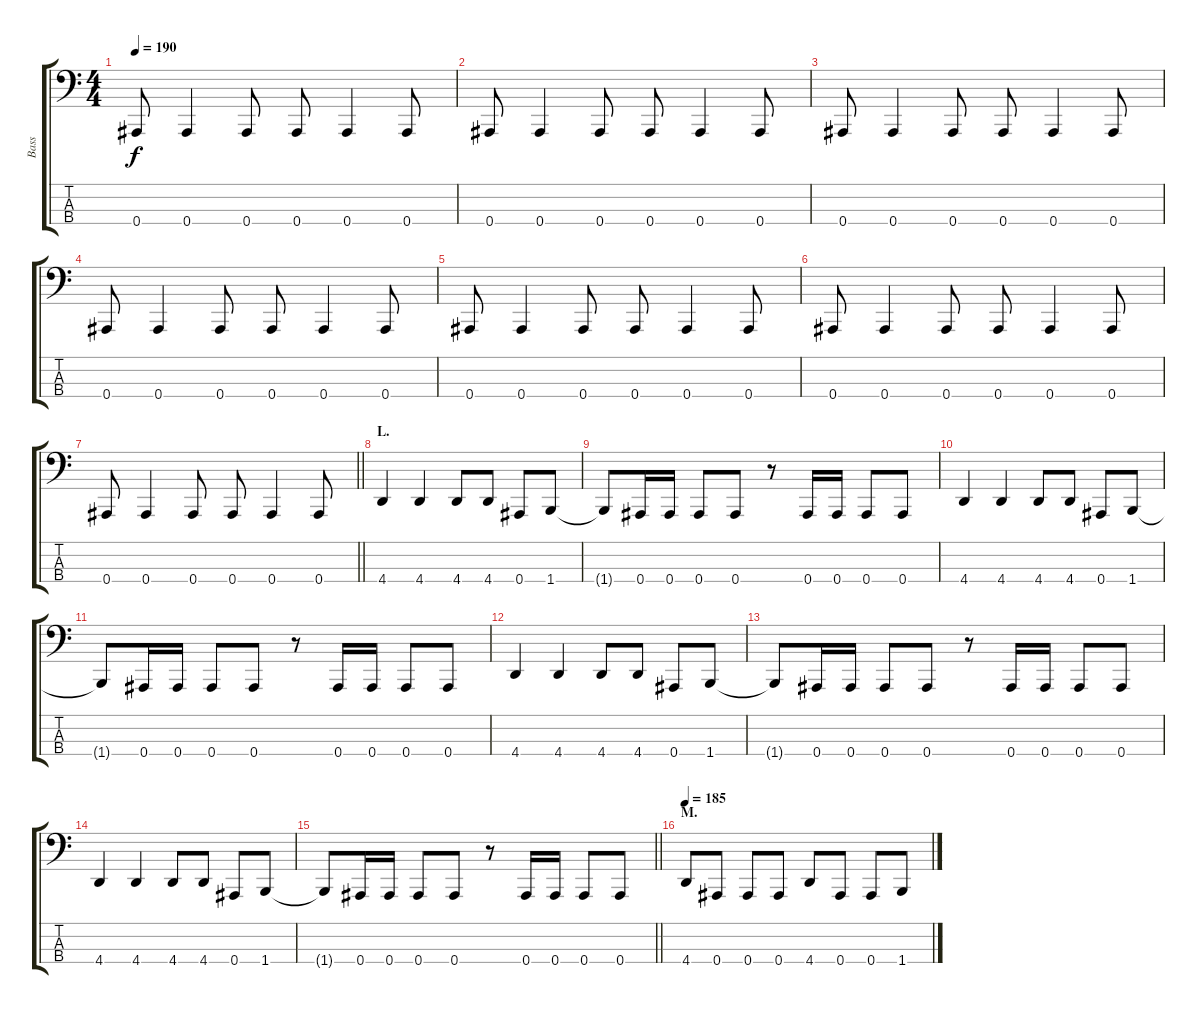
\track ("Bass" "Bass") {instrument electricbasspick}
\staff {score tabs}
\tuning (Eb2 Bb1 F1 Bb0) {hide}
\ts (4 4)
\tempo 190
\clef f4
\ks c
0.4.8{dy f} 0.4.4 0.4.8 0.4.8 0.4.4 0.4.8 |
0.4.8 0.4.4 0.4.8 0.4.8 0.4.4 0.4.8 |
0.4.8 0.4.4 0.4.8 0.4.8 0.4.4 0.4.8 |
0.4.8 0.4.4 0.4.8 0.4.8 0.4.4 0.4.8 |
0.4.8 0.4.4 0.4.8 0.4.8 0.4.4 0.4.8 |
0.4.8 0.4.4 0.4.8 0.4.8 0.4.4 0.4.8 |
\barLineRight lightlight
0.4.8 0.4.4 0.4.8 0.4.8 0.4.4 0.4.8 |
\section ("" "L.")
4.4.4 4.4.4 4.4.8 4.4.8 0.4.8 1.4.8 |
1.4{t}.8 0.4.16 0.4.16 0.4.8 0.4.8 r.8 0.4.16 0.4.16 0.4.8 0.4.8 |
4.4.4 4.4.4 4.4.8 4.4.8 0.4.8 1.4.8 |
1.4{t}.8 0.4.16 0.4.16 0.4.8 0.4.8 r.8 0.4.16 0.4.16 0.4.8 0.4.8 |
4.4.4 4.4.4 4.4.8 4.4.8 0.4.8 1.4.8 |
1.4{t}.8 0.4.16 0.4.16 0.4.8 0.4.8 r.8 0.4.16 0.4.16 0.4.8 0.4.8 |
4.4.4 4.4.4 4.4.8 4.4.8 0.4.8 1.4.8 |
\barLineRight lightlight
1.4{t}.8 0.4.16 0.4.16 0.4.8 0.4.8 r.8 0.4.16 0.4.16 0.4.8 0.4.8 |
\section ("" "M.")
\tempo 185
4.4.8 0.4.8 0.4.8 0.4.8 4.4.8 0.4.8 0.4.8 1.4.8
